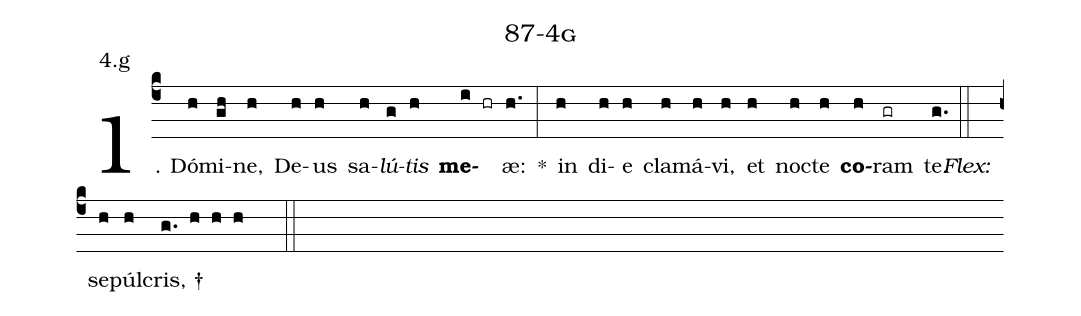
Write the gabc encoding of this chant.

name: 87-4g;
annotation: 4.g;
%%
(c4)1. Dó(h)mi(gh)ne,(h) De(h)us(h) sa(h)<i>lú</i>(g)<i>tis</i>(h) <b>me</b>(i hr)æ:(h.) *(:) in(h) di(h)e(h) cla(h)má(h)vi,(h) et(h) noc(h)te(h) <b>co</b>(h)ram(gr) te.(g.) (::)
<i>Flex:</i>()  se(h)púl(h)cris, †(g. h h h  ::)
